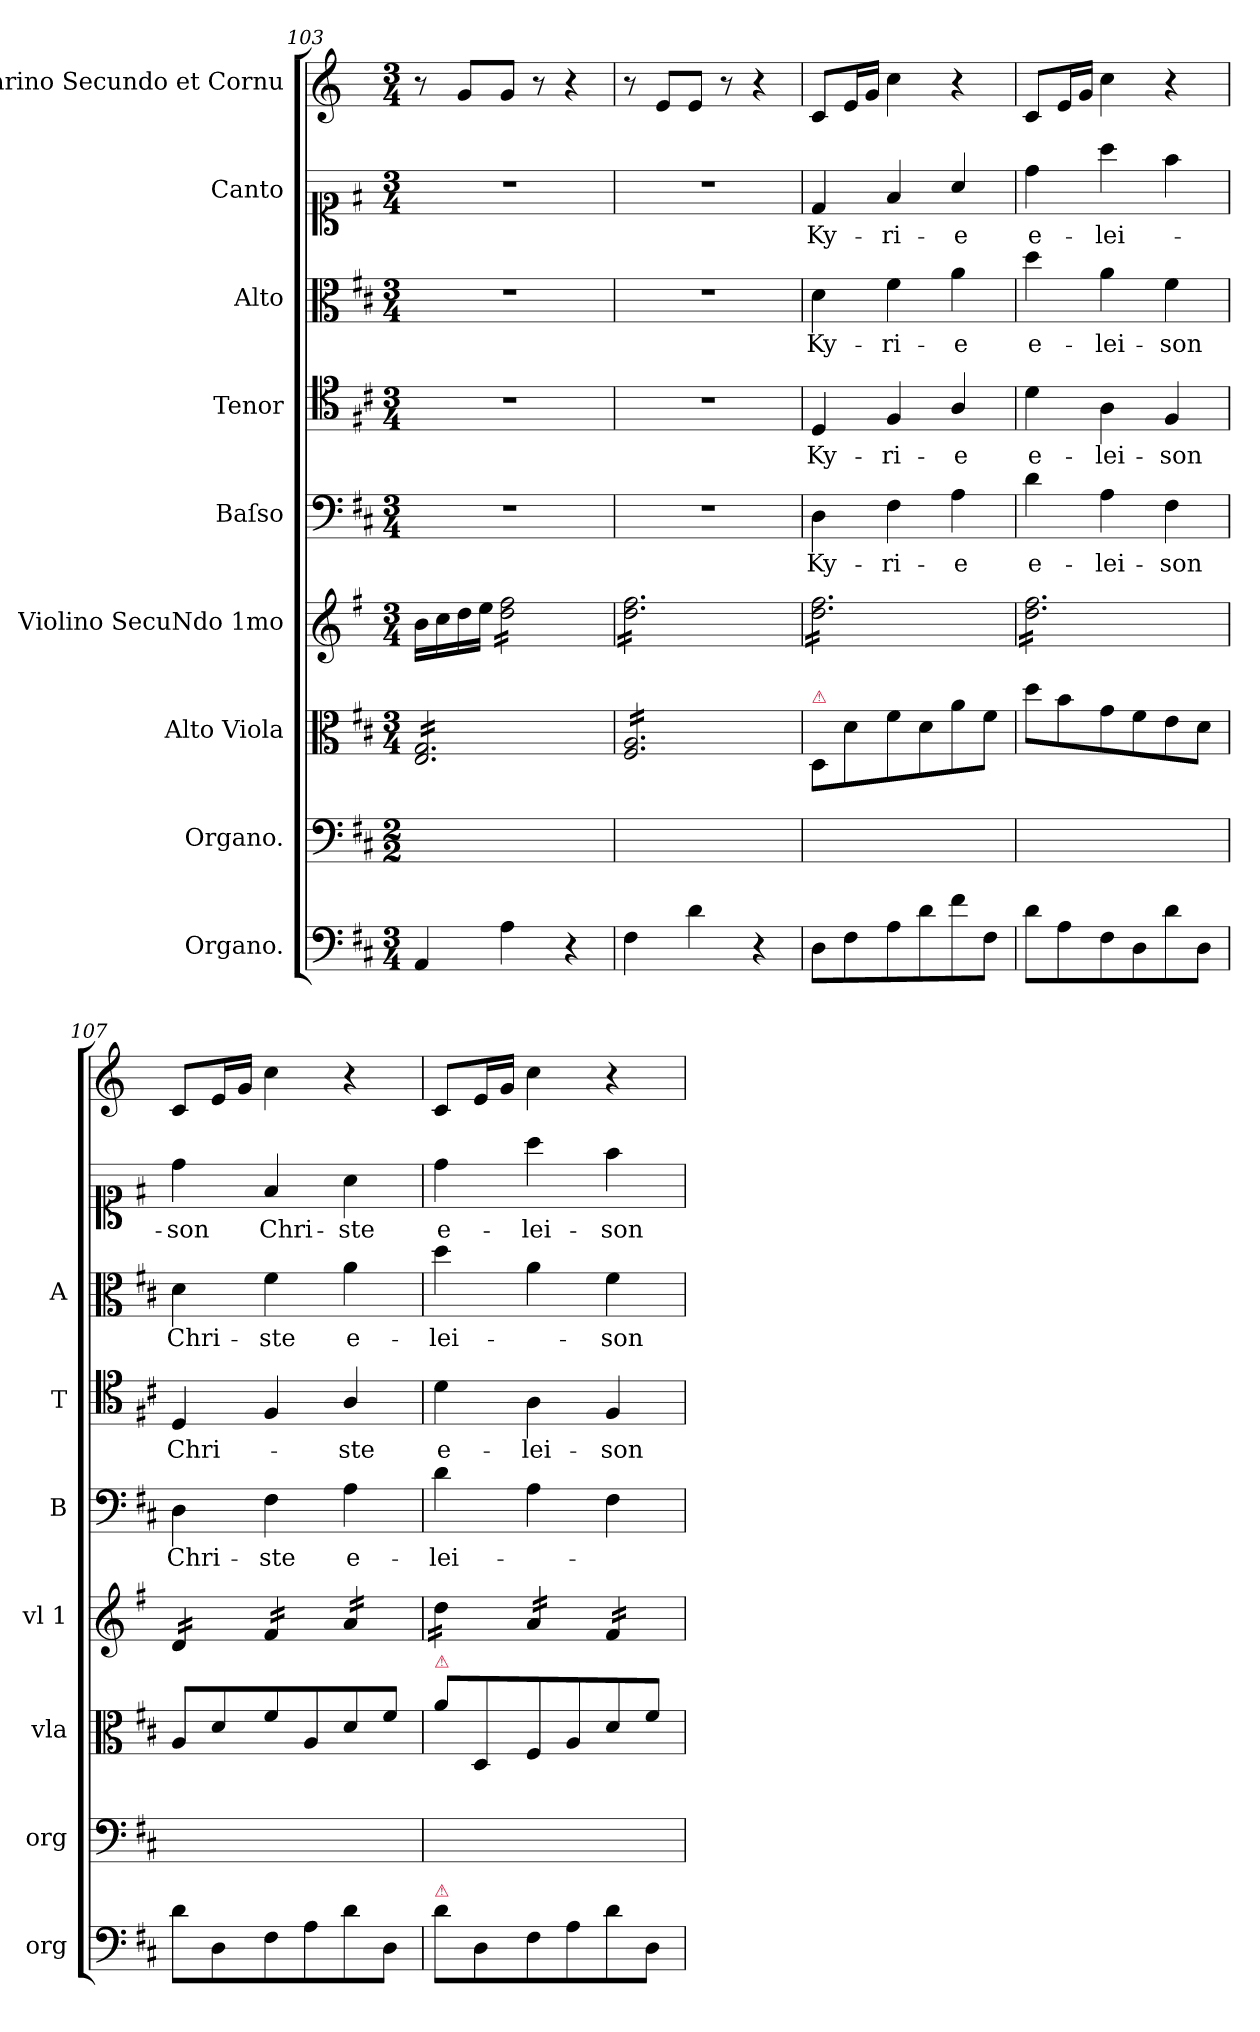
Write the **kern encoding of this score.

**kern	**kern	**kern	**kern	**kern	**text	**kern	**text	**kern	**text	**kern	**text	**kern
*part9	*part8	*part7	*part6	*part5	*part5	*part4	*part4	*part3	*part3	*part2	*part2	*part1
*staff9	*staff8	*staff7	*staff6	*staff5	*staff5	*staff4	*staff4	*staff3	*staff3	*staff2	*staff2	*staff1
*I"Organo.	*I"Organo.	*I"Alto Viola	*I"Violino SecuNdo 1mo	*I"Baſso	*	*I"Tenor	*	*I"Alto	*	*I"Canto	*	*I"Clarino Secundo et Cornu
*I'org	*I'org	*I'vla	*I'vl 1	*I'B	*	*I'T	*	*I'A	*	*	*	*
*clefF4	*clefF4	*clefC3	*clefG2	*clefF4	*	*clefC4	*	*clefC3	*	*clefC1	*	*clefG2
*	*	*	*	*	*	*	*	*	*	*	*	*ITrd6c10
*k[f#c#]	*k[f#c#]	*k[f#c#]	*k[f#]	*k[f#c#]	*	*k[f#c#]	*	*k[f#c#]	*	*k[f#]	*	*k[f#c#]
*M3/4	*M2/2	*M3/4	*M3/4	*M3/4	*	*M3/4	*	*M3/4	*	*M3/4	*	*M3/4
=103	=103	=103	=103	=103	=103	=103	=103	=103	=103	=103	=103	=103
*	*	*tremolo	*	*	*	*	*	*	*	*	*	*
4AA/	2.ryy	16E/ 16G/LL	16b\LL	2.r	.	2.r	.	2.r	.	2.r	.	8r
.	.	16E/ 16G/	16cc\	.	.	.	.	.	.	.	.	.
.	.	16E/ 16G/	16dd\	.	.	.	.	.	.	.	.	8A/L
.	.	16E/ 16G/	16ee\JJ	.	.	.	.	.	.	.	.	.
*	*	*	*tremolo	*	*	*	*	*	*	*	*	*
4A\	.	16E/ 16G/	16dd\ 16ff#\LL	.	.	.	.	.	.	.	.	8A/J
.	.	16E/ 16G/	16dd\ 16ff#\	.	.	.	.	.	.	.	.	.
.	.	16E/ 16G/	16dd\ 16ff#\	.	.	.	.	.	.	.	.	8r
.	.	16E/ 16G/	16dd\ 16ff#\	.	.	.	.	.	.	.	.	.
4r	.	16E/ 16G/	16dd\ 16ff#\	.	.	.	.	.	.	.	.	4r
.	.	16E/ 16G/	16dd\ 16ff#\	.	.	.	.	.	.	.	.	.
.	.	16E/ 16G/	16dd\ 16ff#\	.	.	.	.	.	.	.	.	.
.	.	16E/ 16G/JJ	16dd\ 16ff#\JJ	.	.	.	.	.	.	.	.	.
=104	=104	=104	=104	=104	=104	=104	=104	=104	=104	=104	=104	=104
4F#\	2.ryy	16F#/ 16A/LL	16dd\ 16ff#\LL	2.r	.	2.r	.	2.r	.	2.r	.	8r
.	.	16F#/ 16A/	16dd\ 16ff#\	.	.	.	.	.	.	.	.	.
.	.	16F#/ 16A/	16dd\ 16ff#\	.	.	.	.	.	.	.	.	8F#/L
.	.	16F#/ 16A/	16dd\ 16ff#\	.	.	.	.	.	.	.	.	.
4d\	.	16F#/ 16A/	16dd\ 16ff#\	.	.	.	.	.	.	.	.	8F#/J
.	.	16F#/ 16A/	16dd\ 16ff#\	.	.	.	.	.	.	.	.	.
.	.	16F#/ 16A/	16dd\ 16ff#\	.	.	.	.	.	.	.	.	8r
.	.	16F#/ 16A/	16dd\ 16ff#\	.	.	.	.	.	.	.	.	.
4r	.	16F#/ 16A/	16dd\ 16ff#\	.	.	.	.	.	.	.	.	4r
.	.	16F#/ 16A/	16dd\ 16ff#\	.	.	.	.	.	.	.	.	.
.	.	16F#/ 16A/	16dd\ 16ff#\	.	.	.	.	.	.	.	.	.
.	.	16F#/ 16A/JJ	16dd\ 16ff#\JJ	.	.	.	.	.	.	.	.	.
*	*	*Xtremolo	*	*	*	*	*	*	*	*	*	*
=105	=105	=105	=105	=105	=105	=105	=105	=105	=105	=105	=105	=105
!	!	!LO:TX:a:color=crimson:t=⚠	!	!	!	!	!	!	!	!	!	!
8D\L	2.ryy	8D/L	16dd\ 16ff#\LL	4D\	Ky-	4D/	Ky-	4d\	Ky-	4d/	Ky-	8D/L
.	.	.	16dd\ 16ff#\	.	.	.	.	.	.	.	.	.
8F#\	.	8d\	16dd\ 16ff#\	.	.	.	.	.	.	.	.	16F#/L
.	.	.	16dd\ 16ff#\	.	.	.	.	.	.	.	.	16A/JJ
8A\	.	8f#\	16dd\ 16ff#\	4F#\	-ri-	4F#/	-ri-	4f#\	-ri-	4f#/	-ri-	4d\
.	.	.	16dd\ 16ff#\	.	.	.	.	.	.	.	.	.
8d\	.	8d\	16dd\ 16ff#\	.	.	.	.	.	.	.	.	.
.	.	.	16dd\ 16ff#\	.	.	.	.	.	.	.	.	.
8f#\	.	8a\	16dd\ 16ff#\	4A\	-e	4A/	-e	4a\	-e	4a/	-e	4r
.	.	.	16dd\ 16ff#\	.	.	.	.	.	.	.	.	.
8F#\J	.	8f#\J	16dd\ 16ff#\	.	.	.	.	.	.	.	.	.
.	.	.	16dd\ 16ff#\JJ	.	.	.	.	.	.	.	.	.
=106	=106	=106	=106	=106	=106	=106	=106	=106	=106	=106	=106	=106
8d\L	2.ryy	8dd\L	16dd\ 16ff#\LL	4d\	e-	4d\	e-	4dd\	e-	4dd\	e-	8D/L
.	.	.	16dd\ 16ff#\	.	.	.	.	.	.	.	.	.
8A\	.	8b\	16dd\ 16ff#\	.	.	.	.	.	.	.	.	16F#/L
.	.	.	16dd\ 16ff#\	.	.	.	.	.	.	.	.	16A/JJ
8F#\	.	8g\	16dd\ 16ff#\	4A\	-lei-	4A\	-lei-	4a\	-lei-	4aa\	-lei-	4d\
.	.	.	16dd\ 16ff#\	.	.	.	.	.	.	.	.	.
8D\	.	8f#\	16dd\ 16ff#\	.	.	.	.	.	.	.	.	.
.	.	.	16dd\ 16ff#\	.	.	.	.	.	.	.	.	.
8d\	.	8e\	16dd\ 16ff#\	4F#\	-son	4F#/	-son	4f#\	-son	4ff#\	.	4r
.	.	.	16dd\ 16ff#\	.	.	.	.	.	.	.	.	.
8D\J	.	8d\J	16dd\ 16ff#\	.	.	.	.	.	.	.	.	.
.	.	.	16dd\ 16ff#\JJ	.	.	.	.	.	.	.	.	.
=107	=107	=107	=107	=107	=107	=107	=107	=107	=107	=107	=107	=107
8d\L	2.ryy	8A/L	16d/LL	4D\	Chri-	4D/	Chri-	4d\	Chri-	4dd\	-son	8D/L
.	.	.	16d/	.	.	.	.	.	.	.	.	.
8D\	.	8d/	16d/	.	.	.	.	.	.	.	.	16F#/L
.	.	.	16d/JJ	.	.	.	.	.	.	.	.	16A/JJ
8F#\	.	8f#/	16f#/LL	4F#\	-ste	4F#/	.	4f#\	-ste	4f#/	Chri-	4d\
.	.	.	16f#/	.	.	.	.	.	.	.	.	.
8A\	.	8A/	16f#/	.	.	.	.	.	.	.	.	.
.	.	.	16f#/JJ	.	.	.	.	.	.	.	.	.
8d\	.	8d/	16a/LL	4A\	e-	4A/	-ste	4a\	e-	4a\	-ste	4r
.	.	.	16a/	.	.	.	.	.	.	.	.	.
8D\J	.	8f#/J	16a/	.	.	.	.	.	.	.	.	.
.	.	.	16a/JJ	.	.	.	.	.	.	.	.	.
=108	=108	=108	=108	=108	=108	=108	=108	=108	=108	=108	=108	=108
!	!	!LO:TX:a:color=crimson:t=⚠	!	!	!	!	!	!	!	!	!	!
!LO:TX:a:color=crimson:t=⚠	!	!	!	!	!	!	!	!	!	!	!	!
8d\L	2.ryy	8a\L	16dd\LL	4d\	-lei-	4d\	e-	4dd\	-lei-	4dd\	e-	8D/L
.	.	.	16dd\	.	.	.	.	.	.	.	.	.
8D\	.	8D/	16dd\	.	.	.	.	.	.	.	.	16F#/L
.	.	.	16dd\JJ	.	.	.	.	.	.	.	.	16A/JJ
8F#\	.	8F#/	16a/LL	4A\	.	4A\	-lei-	4a\	.	4aa\	-lei-	4d\
.	.	.	16a/	.	.	.	.	.	.	.	.	.
8A\	.	8A/	16a/	.	.	.	.	.	.	.	.	.
.	.	.	16a/JJ	.	.	.	.	.	.	.	.	.
8d\	.	8d/	16f#/LL	4F#\	.	4F#/	-son	4f#\	-son	4ff#\	-son	4r
.	.	.	16f#/	.	.	.	.	.	.	.	.	.
8D/J	.	8f#/J	16f#/	.	.	.	.	.	.	.	.	.
.	.	.	16f#/JJ	.	.	.	.	.	.	.	.	.
*	*	*	*Xtremolo	*	*	*	*	*	*	*	*	*
=	=	=	=	=	=	=	=	=	=	=	=	=
*-	*-	*-	*-	*-	*-	*-	*-	*-	*-	*-	*-	*-
